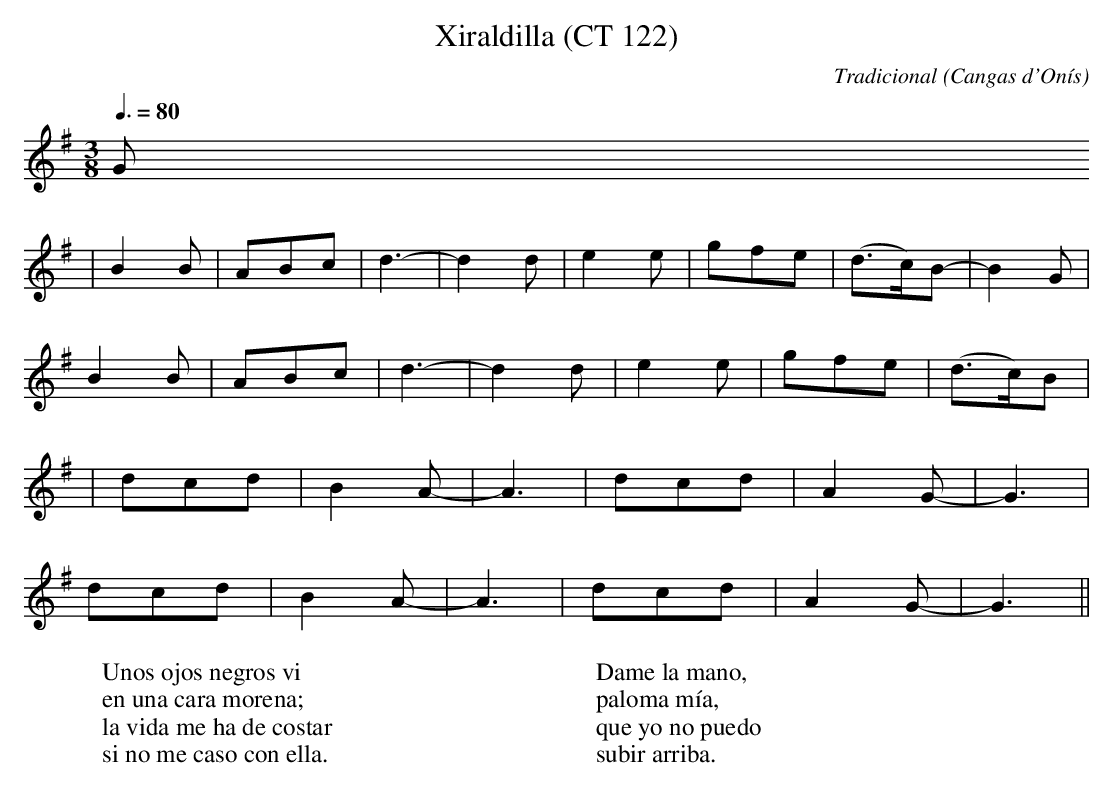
X:1
T:Xiraldilla (CT 122)
C:Tradicional
O:Cangas d'Onís
M:3/8
L:1/8
Q:3/8=80
K:G
G
|B2 B|ABc|d3-|d2 d|e2 e|gfe|(d>c)B-|B2 G|
B2 B|ABc|d3-|d2 d|e2 e|gfe|(d>c)B|
|dcd|B2 A-|A3|dcd|A2 G-|G3|
dcd|B2 A-|A3|dcd|A2 G-|G3||
W:Unos ojos negros vi
W:en una cara morena;
W:la vida me ha de costar
W:si no me caso con ella.
W:
W:Dame la mano,
W:paloma mía,
W:que yo no puedo
W:subir arriba.
W:
